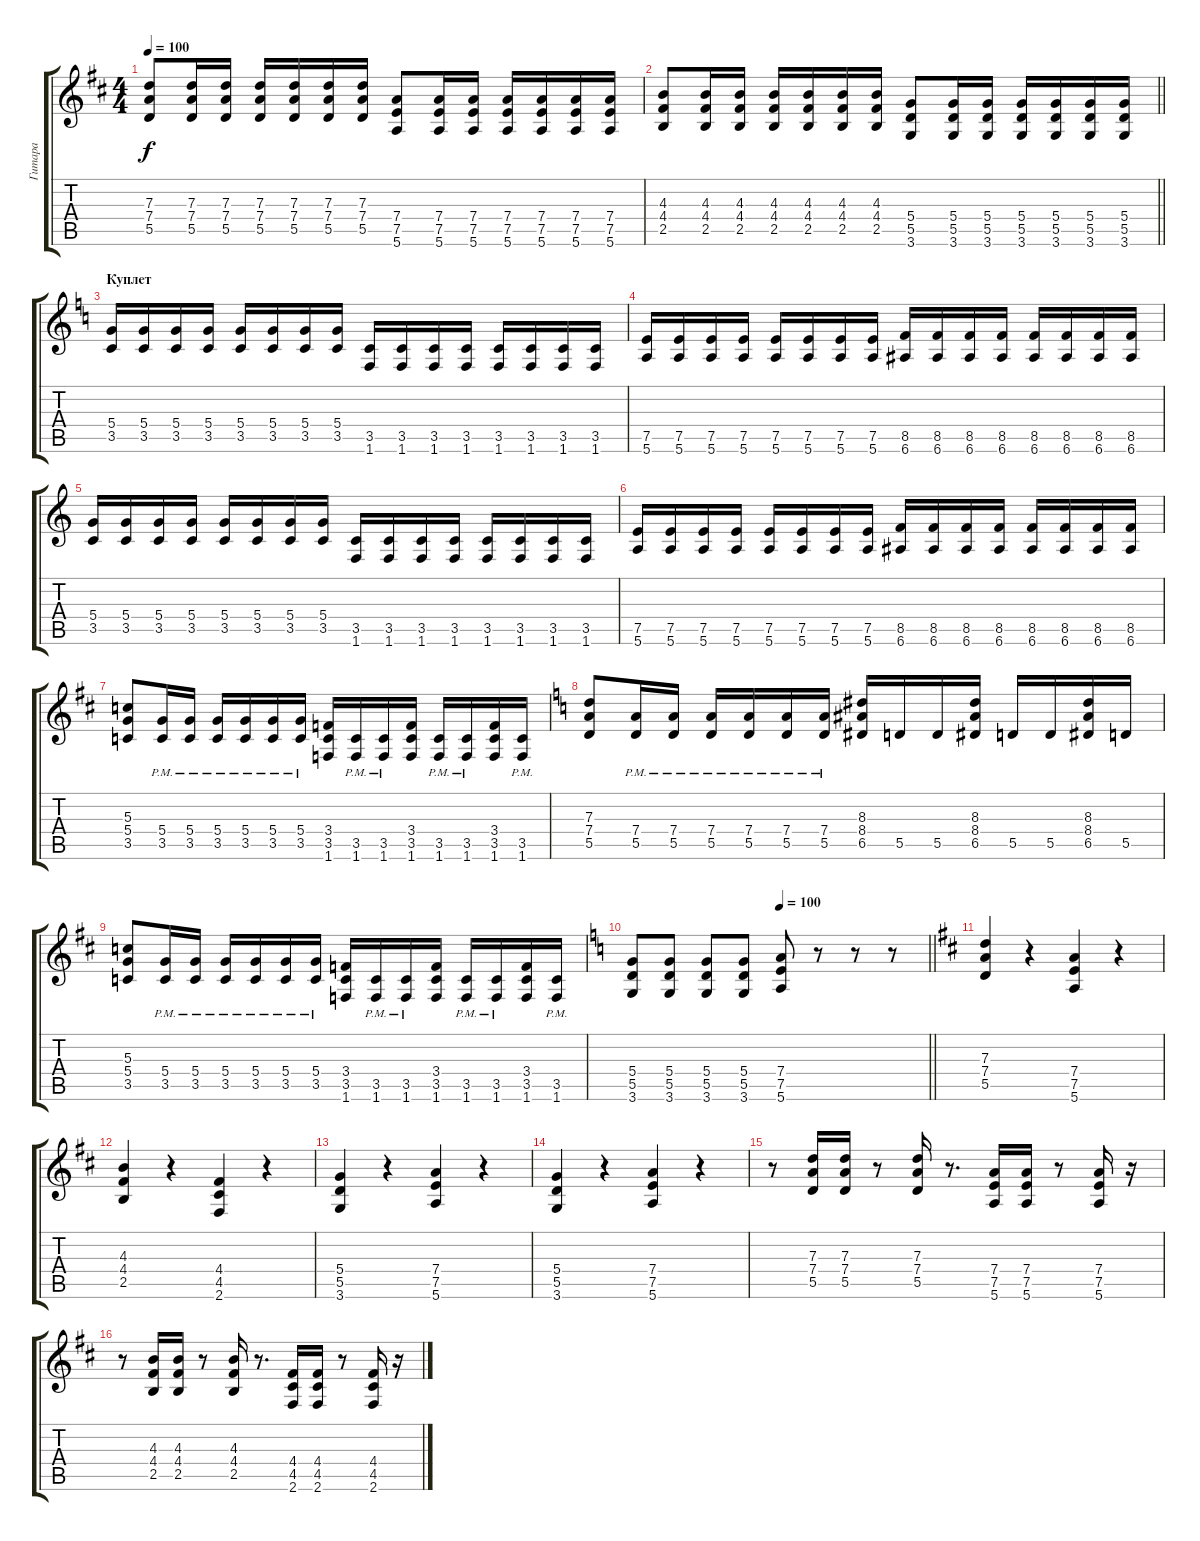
\track ("Гитара" "Гитара") {instrument acousticguitarsteel}
\staff {score tabs}
\tuning (E4 B3 G3 D3 A2 E2) {hide}
\ts (4 4)
\tempo 100
\clef g2
\ks d
(7.3 7.4 5.5).8{dy f} (7.3 7.4 5.5).16 (7.3 7.4 5.5).16 (7.3 7.4 5.5).16 (7.3 7.4 5.5).16 (7.3 7.4 5.5).16 (7.3 7.4 5.5).16 (7.4 7.5 5.6).8 (7.4 7.5 5.6).16 (7.4 7.5 5.6).16 (7.4 7.5 5.6).16 (7.4 7.5 5.6).16 (7.4 7.5 5.6).16 (7.4 7.5 5.6).16 |
\barLineRight lightlight
(4.3 4.4 2.5).8 (4.3 4.4 2.5).16 (4.3 4.4 2.5).16 (4.3 4.4 2.5).16 (4.3 4.4 2.5).16 (4.3 4.4 2.5).16 (4.3 4.4 2.5).16 (5.4 5.5 3.6).8 (5.4 5.5 3.6).16 (5.4 5.5 3.6).16 (5.4 5.5 3.6).16 (5.4 5.5 3.6).16 (5.4 5.5 3.6).16 (5.4 5.5 3.6).16 |
\section ("" "Куплет")
\ks c
(5.4 3.5).16 (5.4 3.5).16 (5.4 3.5).16 (5.4 3.5).16 (5.4 3.5).16 (5.4 3.5).16 (5.4 3.5).16 (5.4 3.5).16 (3.5 1.6).16 (3.5 1.6).16 (3.5 1.6).16 (3.5 1.6).16 (3.5 1.6).16 (3.5 1.6).16 (3.5 1.6).16 (3.5 1.6).16 |
(7.5 5.6).16 (7.5 5.6).16 (7.5 5.6).16 (7.5 5.6).16 (7.5 5.6).16 (7.5 5.6).16 (7.5 5.6).16 (7.5 5.6).16 (8.5 6.6).16 (8.5 6.6).16 (8.5 6.6).16 (8.5 6.6).16 (8.5 6.6).16 (8.5 6.6).16 (8.5 6.6).16 (8.5 6.6).16 |
(5.4 3.5).16 (5.4 3.5).16 (5.4 3.5).16 (5.4 3.5).16 (5.4 3.5).16 (5.4 3.5).16 (5.4 3.5).16 (5.4 3.5).16 (3.5 1.6).16 (3.5 1.6).16 (3.5 1.6).16 (3.5 1.6).16 (3.5 1.6).16 (3.5 1.6).16 (3.5 1.6).16 (3.5 1.6).16 |
(7.5 5.6).16 (7.5 5.6).16 (7.5 5.6).16 (7.5 5.6).16 (7.5 5.6).16 (7.5 5.6).16 (7.5 5.6).16 (7.5 5.6).16 (8.5 6.6).16 (8.5 6.6).16 (8.5 6.6).16 (8.5 6.6).16 (8.5 6.6).16 (8.5 6.6).16 (8.5 6.6).16 (8.5 6.6).16 |
\ks d
(5.3 5.4 3.5).8 (5.4{pm} 3.5{pm}).16 (5.4{pm} 3.5{pm}).16 (5.4{pm} 3.5{pm}).16 (5.4{pm} 3.5{pm}).16 (5.4{pm} 3.5{pm}).16 (5.4{pm} 3.5{pm}).16 (3.4 3.5 1.6).16 (3.5{pm} 1.6{pm}).16 (3.5{pm} 1.6{pm}).16 (3.4 3.5 1.6).16 (3.5{pm} 1.6{pm}).16 (3.5{pm} 1.6{pm}).16 (3.4 3.5 1.6).16 (3.5{pm} 1.6{pm}).16 |
\ks c
(7.3 7.4 5.5).8 (7.4{pm} 5.5{pm}).16 (7.4{pm} 5.5{pm}).16 (7.4{pm} 5.5{pm}).16 (7.4{pm} 5.5{pm}).16 (7.4{pm} 5.5{pm}).16 (7.4{pm} 5.5{pm}).16 (8.3 8.4 6.5).16 5.5.16 5.5.16 (8.3 8.4 6.5).16 5.5.16 5.5.16 (8.3 8.4 6.5).16 5.5.16 |
\ks d
(5.3 5.4 3.5).8 (5.4{pm} 3.5{pm}).16 (5.4{pm} 3.5{pm}).16 (5.4{pm} 3.5{pm}).16 (5.4{pm} 3.5{pm}).16 (5.4{pm} 3.5{pm}).16 (5.4{pm} 3.5{pm}).16 (3.4 3.5 1.6).16 (3.5{pm} 1.6{pm}).16 (3.5{pm} 1.6{pm}).16 (3.4 3.5 1.6).16 (3.5{pm} 1.6{pm}).16 (3.5{pm} 1.6{pm}).16 (3.4 3.5 1.6).16 (3.5{pm} 1.6{pm}).16 |
\tempo (100 0.5)
\barLineRight lightlight
\ks c
(5.4 5.5 3.6).8 (5.4 5.5 3.6).8 (5.4 5.5 3.6).8 (5.4 5.5 3.6).8 (7.4 7.5 5.6).8 r.8 r.8 r.8 |
\section ("" "")
\ks d
(7.3 7.4 5.5).4 r.4 (7.4 7.5 5.6).4 r.4 |
(4.3 4.4 2.5).4 r.4 (4.4 4.5 2.6).4 r.4 |
(5.4 5.5 3.6).4 r.4 (7.4 7.5 5.6).4 r.4 |
(5.4 5.5 3.6).4 r.4 (7.4 7.5 5.6).4 r.4 |
r.8 (7.3 7.4 5.5).16 (7.3 7.4 5.5).16 r.8 (7.3 7.4 5.5).16 r.8{d} (7.4 7.5 5.6).16 (7.4 7.5 5.6).16 r.8 (7.4 7.5 5.6).16 r.16 |
r.8 (4.3 4.4 2.5).16 (4.3 4.4 2.5).16 r.8 (4.3 4.4 2.5).16 r.8{d} (4.4 4.5 2.6).16 (4.4 4.5 2.6).16 r.8 (4.4 4.5 2.6).16 r.16
